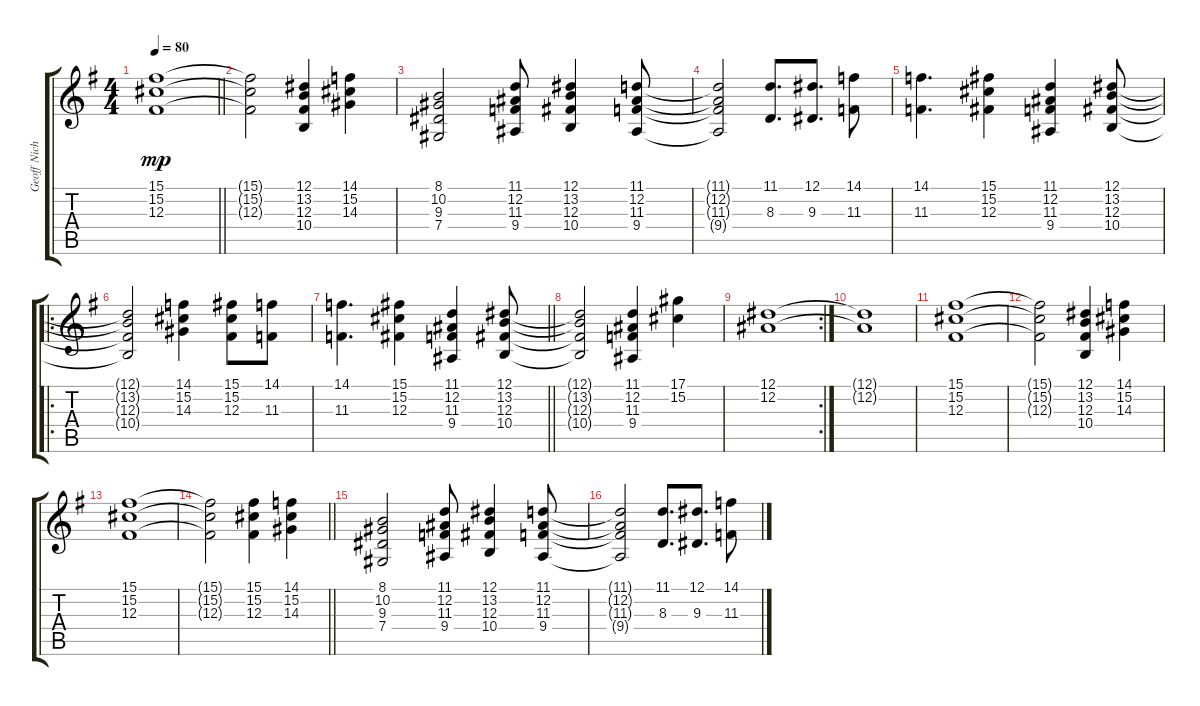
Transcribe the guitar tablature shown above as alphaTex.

\track ("Geoff Nicholls (Keyboard)" "Geoff Nich") {instrument stringensemble1}
\staff {score tabs}
\tuning (Eb4 Bb3 Gb3 Db3 Ab2 Eb2) {hide}
\ts (4 4)
\tempo 80
\clef g2
\barLineRight lightlight
\ks g
(15.1 15.2 12.3).1{dy mp} |
(15.1{t} 15.2{t} 12.3{t}).2 (12.1 13.2 12.3 10.4).4 (14.1 15.2 14.3).4 |
(8.1 10.2 9.3 7.4).2 (11.1 12.2 11.3 9.4).8 (12.1 13.2 12.3 10.4).4 (11.1 12.2 11.3 9.4).8 |
(11.1{t} 12.2{t} 11.3{t} 9.4{t}).2 (11.1 8.3).8{d} (12.1 9.3).8{d} (14.1 11.3).8 |
(14.1 11.3).4{d} (15.1 15.2 12.3).4 (11.1 12.2 11.3 9.4).4 (12.1 13.2 12.3 10.4).8 |
\ro
(12.1{t} 13.2{t} 12.3{t} 10.4{t}).2 (14.1 15.2 14.3).4 (15.1 15.2 12.3).8 (14.1 11.3).8 |
\barLineRight lightlight
(14.1 11.3).4{d} (15.1 15.2 12.3).4 (11.1 12.2 11.3 9.4).4 (12.1 13.2 12.3 10.4).8 |
(12.1{t} 13.2{t} 12.3{t} 10.4{t}).2 (11.1 12.2 11.3 9.4).4 (17.1 15.2).4 |
\rc 2
(12.1 12.2).1 |
(12.1{t} 12.2{t}).1 |
(15.1 15.2 12.3).1 |
(15.1{t} 15.2{t} 12.3{t}).2 (12.1 13.2 12.3 10.4).4 (14.1 15.2 14.3).4 |
(15.1 15.2 12.3).1 |
\barLineRight lightlight
(15.1{t} 15.2{t} 12.3{t}).2 (15.1 15.2 12.3).4 (14.1 15.2 14.3).4 |
(8.1 10.2 9.3 7.4).2 (11.1 12.2 11.3 9.4).8 (12.1 13.2 12.3 10.4).4 (11.1 12.2 11.3 9.4).8 |
(11.1{t} 12.2{t} 11.3{t} 9.4{t}).2 (11.1 8.3).8{d} (12.1 9.3).8{d} (14.1 11.3).8
